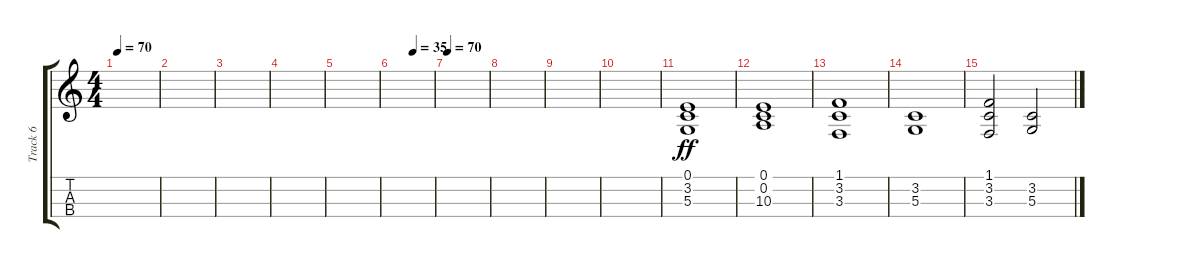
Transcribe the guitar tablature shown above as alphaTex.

\track ("Track 6" "Track 6") {instrument violin}
\staff {score tabs}
\tuning (E4 A3 D3 G2) {hide}
\ts (4 4)
\tempo 70
\clef g2
\ks c
|
|
|
|
|
\tempo (35 0.5)
|
\tempo 70
|
|
|
|
(0.1 3.2 5.3).1{dy ff} |
(0.1 0.2 10.3).1 |
(1.1 3.2 3.3).1 |
(3.2 5.3).1 |
(1.1 3.2 3.3).2 (3.2 5.3).2
